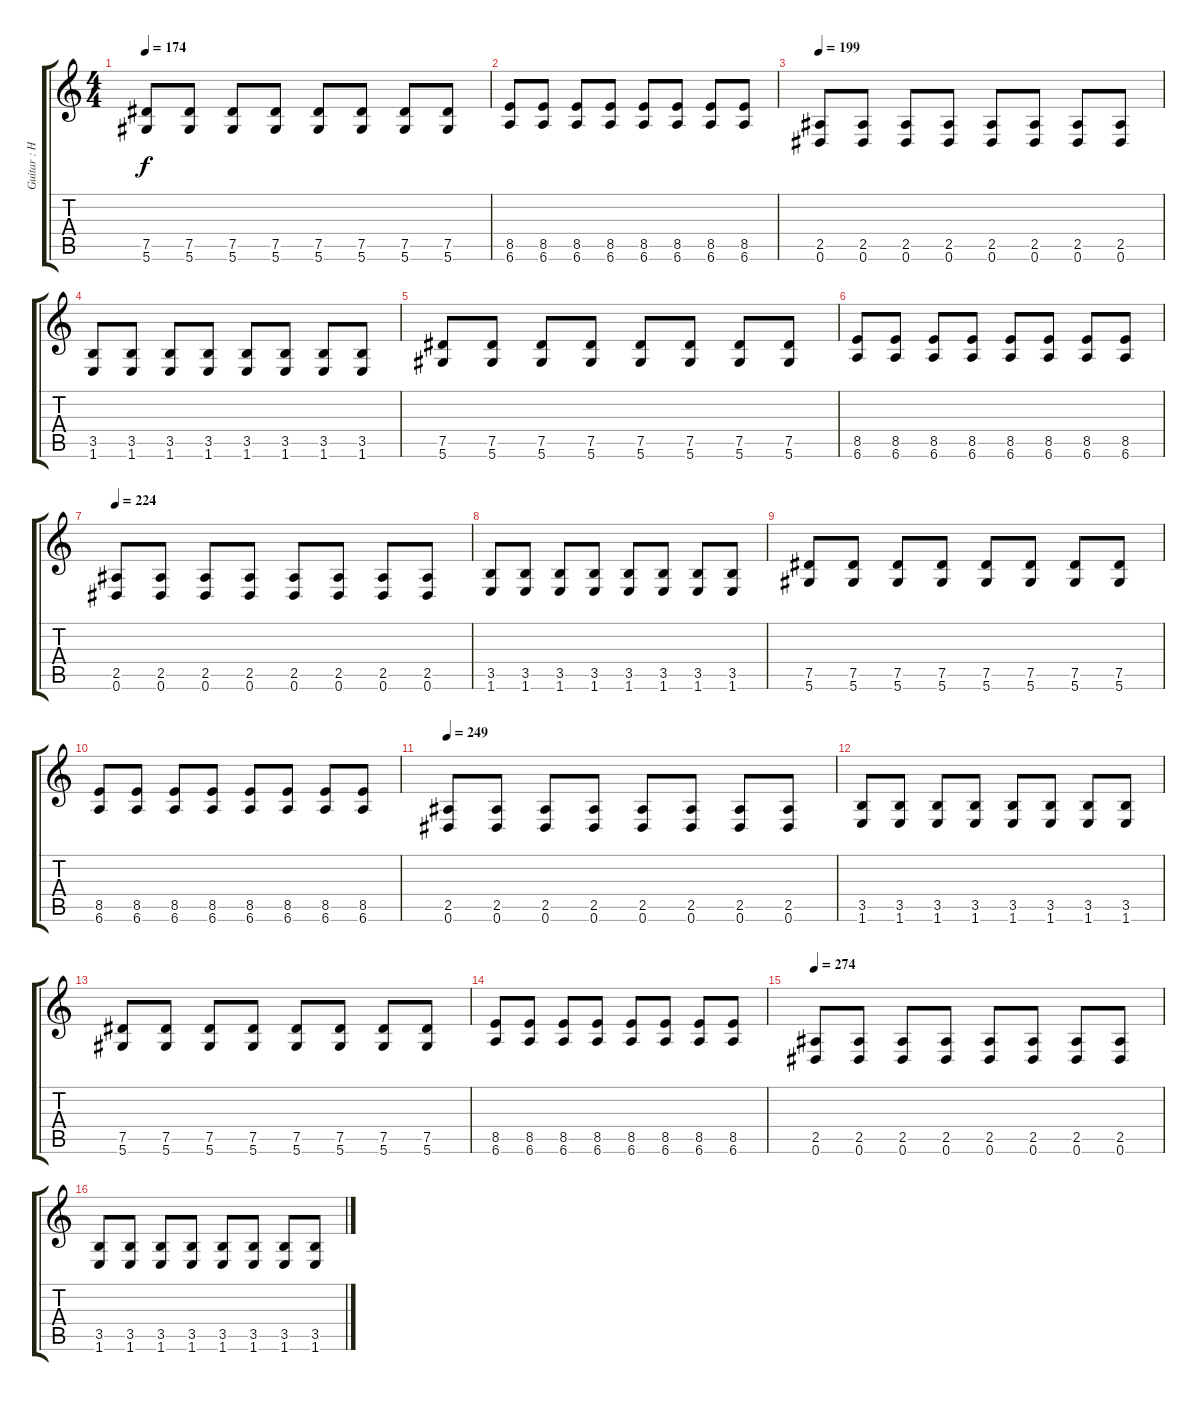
\track ("Guitar : Hanneman and King" "Guitar : H") {instrument distortionguitar}
\staff {score tabs}
\tuning (Eb4 Bb3 Gb3 Db3 Ab2 Eb2) {hide}
\ts (4 4)
\tempo 174
\clef g2
\ks c
(7.5 5.6).8{dy f} (7.5 5.6).8 (7.5 5.6).8 (7.5 5.6).8 (7.5 5.6).8 (7.5 5.6).8 (7.5 5.6).8 (7.5 5.6).8 |
(8.5 6.6).8 (8.5 6.6).8 (8.5 6.6).8 (8.5 6.6).8 (8.5 6.6).8 (8.5 6.6).8 (8.5 6.6).8 (8.5 6.6).8 |
\tempo 199
(2.5 0.6).8 (2.5 0.6).8 (2.5 0.6).8 (2.5 0.6).8 (2.5 0.6).8 (2.5 0.6).8 (2.5 0.6).8 (2.5 0.6).8 |
(3.5 1.6).8 (3.5 1.6).8 (3.5 1.6).8 (3.5 1.6).8 (3.5 1.6).8 (3.5 1.6).8 (3.5 1.6).8 (3.5 1.6).8 |
(7.5 5.6).8 (7.5 5.6).8 (7.5 5.6).8 (7.5 5.6).8 (7.5 5.6).8 (7.5 5.6).8 (7.5 5.6).8 (7.5 5.6).8 |
(8.5 6.6).8 (8.5 6.6).8 (8.5 6.6).8 (8.5 6.6).8 (8.5 6.6).8 (8.5 6.6).8 (8.5 6.6).8 (8.5 6.6).8 |
\tempo 224
(2.5 0.6).8 (2.5 0.6).8 (2.5 0.6).8 (2.5 0.6).8 (2.5 0.6).8 (2.5 0.6).8 (2.5 0.6).8 (2.5 0.6).8 |
(3.5 1.6).8 (3.5 1.6).8 (3.5 1.6).8 (3.5 1.6).8 (3.5 1.6).8 (3.5 1.6).8 (3.5 1.6).8 (3.5 1.6).8 |
(7.5 5.6).8 (7.5 5.6).8 (7.5 5.6).8 (7.5 5.6).8 (7.5 5.6).8 (7.5 5.6).8 (7.5 5.6).8 (7.5 5.6).8 |
(8.5 6.6).8 (8.5 6.6).8 (8.5 6.6).8 (8.5 6.6).8 (8.5 6.6).8 (8.5 6.6).8 (8.5 6.6).8 (8.5 6.6).8 |
\tempo 249
(2.5 0.6).8 (2.5 0.6).8 (2.5 0.6).8 (2.5 0.6).8 (2.5 0.6).8 (2.5 0.6).8 (2.5 0.6).8 (2.5 0.6).8 |
(3.5 1.6).8 (3.5 1.6).8 (3.5 1.6).8 (3.5 1.6).8 (3.5 1.6).8 (3.5 1.6).8 (3.5 1.6).8 (3.5 1.6).8 |
(7.5 5.6).8 (7.5 5.6).8 (7.5 5.6).8 (7.5 5.6).8 (7.5 5.6).8 (7.5 5.6).8 (7.5 5.6).8 (7.5 5.6).8 |
(8.5 6.6).8 (8.5 6.6).8 (8.5 6.6).8 (8.5 6.6).8 (8.5 6.6).8 (8.5 6.6).8 (8.5 6.6).8 (8.5 6.6).8 |
\tempo 274
(2.5 0.6).8 (2.5 0.6).8 (2.5 0.6).8 (2.5 0.6).8 (2.5 0.6).8 (2.5 0.6).8 (2.5 0.6).8 (2.5 0.6).8 |
(3.5 1.6).8 (3.5 1.6).8 (3.5 1.6).8 (3.5 1.6).8 (3.5 1.6).8 (3.5 1.6).8 (3.5 1.6).8 (3.5 1.6).8
